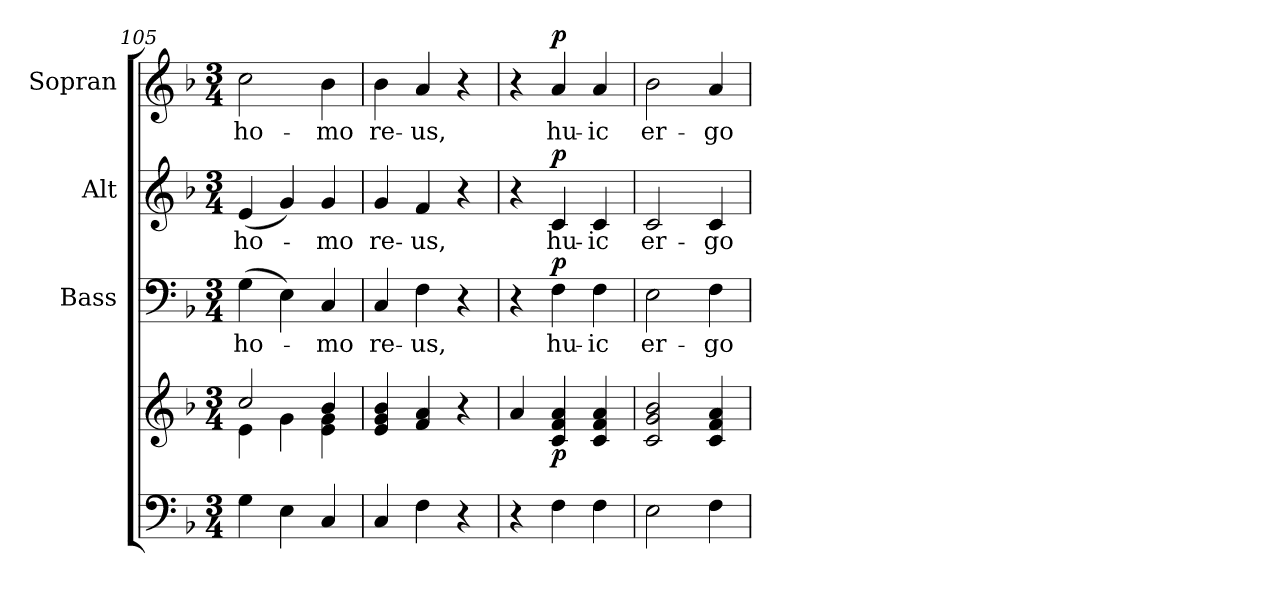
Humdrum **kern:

**kern	**kern	**dynam	**kern	**text	**dynam	**kern	**text	**dynam	**kern	**text	**dynam
*part4	*part4	*part4	*part3	*part3	*part3	*part2	*part2	*part2	*part1	*part1	*part1
*staff5	*staff4	*staff4/5	*staff3	*staff3	*staff3	*staff2	*staff2	*staff2	*staff1	*staff1	*staff1
*	*	*	*I"Bass	*	*	*I"Alt	*	*	*I"Sopran	*	*
*	*	*	*I'B.	*	*	*I'A.	*	*	*I'S.	*	*
*clefF4	*clefG2	*	*clefF4	*	*	*clefG2	*	*	*clefG2	*	*
*k[b-]	*k[b-]	*	*k[b-]	*	*	*k[b-]	*	*	*k[b-]	*	*
*F:	*F:	*	*F:	*	*	*F:	*	*	*F:	*	*
*M3/4	*M3/4	*	*M3/4	*	*	*M3/4	*	*	*M3/4	*	*
=105	=105	=105	=105	=105	=105	=105	=105	=105	=105	=105	=105
*	*^	*	*	*	*	*	*	*	*	*	*
!	!	!	!	!	!LO:LY:b	!	!	!LO:LY:b	!	!	!LO:LY:b	!
4G\	2cc/	4e\	.	(>4G\	ho-	.	(<4e/	ho-	.	2cc\	ho-	.
4E\	.	4g\	.	4E\)	.	.	4g/)	.	.	.	.	.
!	!	!	!	!	!LO:LY:b	!	!	!LO:LY:b	!	!	!LO:LY:b	!
4C/	4b-/	4e\ 4g\	.	4C/	-mo	.	4g/	-mo	.	4b-\	-mo	.
=106	=106	=106	=106	=106	=106	=106	=106	=106	=106	=106	=106	=106
!	!	!	!	!	!LO:LY:b	!	!	!LO:LY:b	!	!	!LO:LY:b	!
*	*v	*v	*	*	*	*	*	*	*	*	*	*
4C/	4e/ 4g/ 4b-/	.	4C/	re-	.	4g/	re-	.	4b-\	re-	.
!	!	!	!	!LO:LY:b	!	!	!LO:LY:b	!	!	!LO:LY:b	!
4F\	4f/ 4a/	.	4F\	-us,	.	4f/	-us,	.	4a/	-us,	.
4r	4r	.	4r	.	.	4r	.	.	4r	.	.
=107	=107	=107	=107	=107	=107	=107	=107	=107	=107	=107	=107
4r	4a/	.	4r	.	.	4r	.	.	4r	.	.
!	!	!LO:DY:b	!	!LO:LY:b	!LO:DY:a	!	!LO:LY:b	!LO:DY:a	!	!LO:LY:b	!LO:DY:a
4F\	4c/ 4f/ 4a/	p	4F\	hu-	p	4c/	hu-	p	4a/	hu-	p
!	!	!	!	!LO:LY:b	!	!	!LO:LY:b	!	!	!LO:LY:b	!
4F\	4c/ 4f/ 4a/	.	4F\	-ic	.	4c/	-ic	.	4a/	-ic	.
=108	=108	=108	=108	=108	=108	=108	=108	=108	=108	=108	=108
!	!	!	!	!LO:LY:b	!	!	!LO:LY:b	!	!	!LO:LY:b	!
2E\	2c/ 2g/ 2b-/	.	2E\	er-	.	2c/	er-	.	2b-\	er-	.
!	!	!	!	!LO:LY:b	!	!	!LO:LY:b	!	!	!LO:LY:b	!
4F\	4c/ 4f/ 4a/	.	4F\	-go	.	4c/	-go	.	4a/	-go	.
=	=	=	=	=	=	=	=	=	=	=	=
*-	*-	*-	*-	*-	*-	*-	*-	*-	*-	*-	*-
